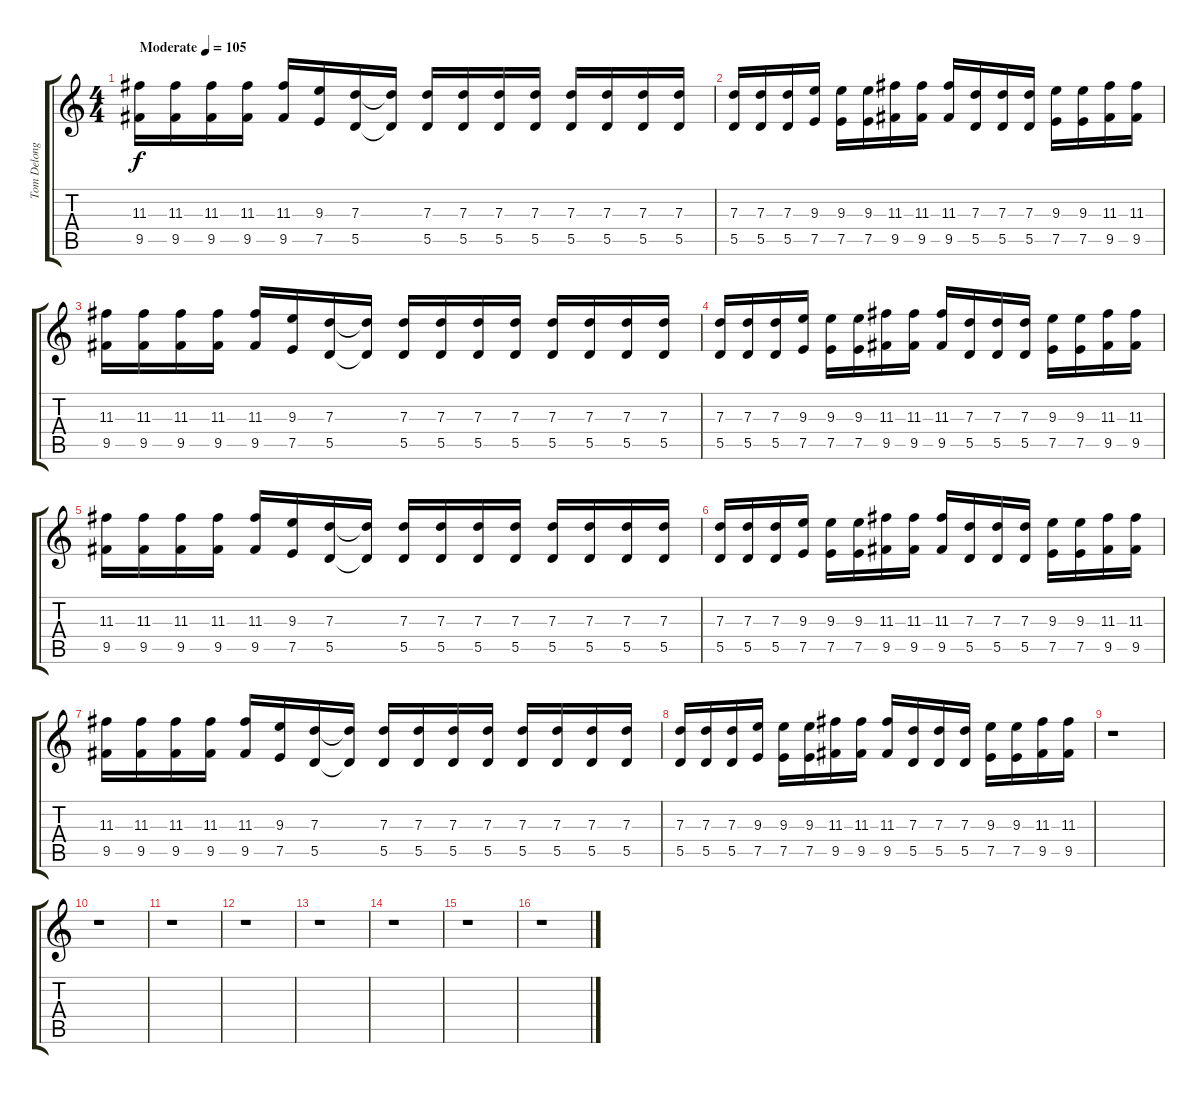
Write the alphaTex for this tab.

\track ("Tom Delonge" "Tom Delong") {instrument electricguitarclean}
\staff {score tabs}
\tuning (E4 B3 G3 D3 A2 E2) {hide}
\ts (4 4)
\tempo (105 "Moderate")
\clef g2
\ks c
(11.3 9.5).16{dy f instrument electricguitarclean} (11.3 9.5).16 (11.3 9.5).16 (11.3 9.5).16 (11.3 9.5).16 (9.3 7.5).16 (7.3 5.5).16 (7.3{t} 5.5{t}).16 (7.3 5.5).16 (7.3 5.5).16 (7.3 5.5).16 (7.3 5.5).16 (7.3 5.5).16 (7.3 5.5).16 (7.3 5.5).16 (7.3 5.5).16 |
(7.3 5.5).16 (7.3 5.5).16 (7.3 5.5).16 (9.3 7.5).16 (9.3 7.5).16 (9.3 7.5).16 (11.3 9.5).16 (11.3 9.5).16 (11.3 9.5).16 (7.3 5.5).16 (7.3 5.5).16 (7.3 5.5).16 (9.3 7.5).16 (9.3 7.5).16 (11.3 9.5).16 (11.3 9.5).16 |
(11.3 9.5).16 (11.3 9.5).16 (11.3 9.5).16 (11.3 9.5).16 (11.3 9.5).16 (9.3 7.5).16 (7.3 5.5).16 (7.3{t} 5.5{t}).16 (7.3 5.5).16 (7.3 5.5).16 (7.3 5.5).16 (7.3 5.5).16 (7.3 5.5).16 (7.3 5.5).16 (7.3 5.5).16 (7.3 5.5).16 |
(7.3 5.5).16 (7.3 5.5).16 (7.3 5.5).16 (9.3 7.5).16 (9.3 7.5).16 (9.3 7.5).16 (11.3 9.5).16 (11.3 9.5).16 (11.3 9.5).16 (7.3 5.5).16 (7.3 5.5).16 (7.3 5.5).16 (9.3 7.5).16 (9.3 7.5).16 (11.3 9.5).16 (11.3 9.5).16 |
(11.3 9.5).16 (11.3 9.5).16 (11.3 9.5).16 (11.3 9.5).16 (11.3 9.5).16 (9.3 7.5).16 (7.3 5.5).16 (7.3{t} 5.5{t}).16 (7.3 5.5).16 (7.3 5.5).16 (7.3 5.5).16 (7.3 5.5).16 (7.3 5.5).16 (7.3 5.5).16 (7.3 5.5).16 (7.3 5.5).16 |
(7.3 5.5).16 (7.3 5.5).16 (7.3 5.5).16 (9.3 7.5).16 (9.3 7.5).16 (9.3 7.5).16 (11.3 9.5).16 (11.3 9.5).16 (11.3 9.5).16 (7.3 5.5).16 (7.3 5.5).16 (7.3 5.5).16 (9.3 7.5).16 (9.3 7.5).16 (11.3 9.5).16 (11.3 9.5).16 |
(11.3 9.5).16 (11.3 9.5).16 (11.3 9.5).16 (11.3 9.5).16 (11.3 9.5).16 (9.3 7.5).16 (7.3 5.5).16 (7.3{t} 5.5{t}).16 (7.3 5.5).16 (7.3 5.5).16 (7.3 5.5).16 (7.3 5.5).16 (7.3 5.5).16 (7.3 5.5).16 (7.3 5.5).16 (7.3 5.5).16 |
(7.3 5.5).16 (7.3 5.5).16 (7.3 5.5).16 (9.3 7.5).16 (9.3 7.5).16 (9.3 7.5).16 (11.3 9.5).16 (11.3 9.5).16 (11.3 9.5).16 (7.3 5.5).16 (7.3 5.5).16 (7.3 5.5).16 (9.3 7.5).16 (9.3 7.5).16 (11.3 9.5).16 (11.3 9.5).16 |
r.1 |
r.1 |
r.1 |
r.1 |
r.1 |
r.1 |
r.1 |
r.1
